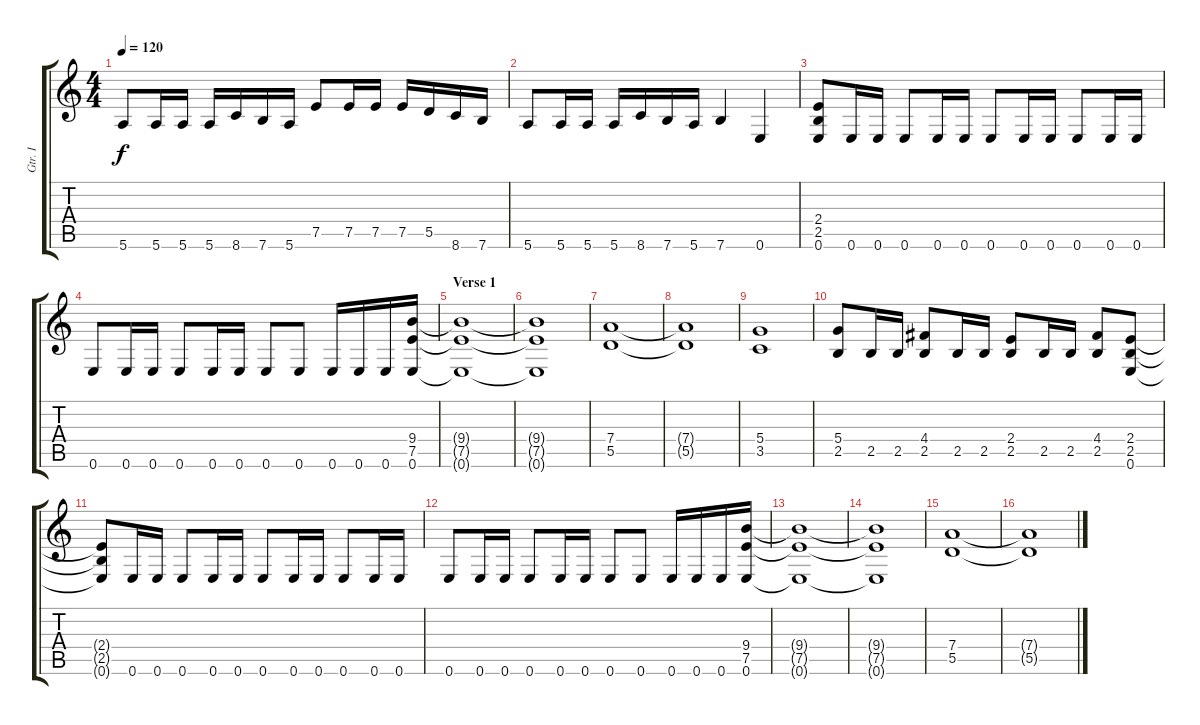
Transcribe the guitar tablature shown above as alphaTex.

\track ("Gtr. I" "Gtr. I") {instrument distortionguitar}
\staff {score tabs}
\tuning (E4 B3 G3 D3 A2 E2) {hide}
\ts (4 4)
\tempo 120
\clef g2
\ks c
5.6.8{dy f} 5.6.16 5.6.16 5.6.16 8.6.16 7.6.16 5.6.16 7.5.8 7.5.16 7.5.16 7.5.16 5.5.16 8.6.16 7.6.16 |
5.6.8 5.6.16 5.6.16 5.6.16 8.6.16 7.6.16 5.6.16 7.6.4 0.6.4 |
(2.4 2.5 0.6).8 0.6.16 0.6.16 0.6.8 0.6.16 0.6.16 0.6.8 0.6.16 0.6.16 0.6.8 0.6.16 0.6.16 |
0.6.8 0.6.16 0.6.16 0.6.8 0.6.16 0.6.16 0.6.8 0.6.8 0.6.16 0.6.16 0.6.16 (9.4 7.5 0.6).16 |
\section ("" "Verse 1")
(9.4{t} 7.5{t} 0.6{t}).1 |
(9.4{t} 7.5{t} 0.6{t}).1 |
(7.4 5.5).1 |
(7.4{t} 5.5{t}).1 |
(5.4 3.5).1 |
(5.4 2.5).8 2.5.16 2.5.16 (4.4 2.5).8 2.5.16 2.5.16 (2.4 2.5).8 2.5.16 2.5.16 (4.4 2.5).8 (2.4 2.5 0.6).8 |
(2.4{t} 2.5{t} 0.6{t}).8 0.6.16 0.6.16 0.6.8 0.6.16 0.6.16 0.6.8 0.6.16 0.6.16 0.6.8 0.6.16 0.6.16 |
0.6.8 0.6.16 0.6.16 0.6.8 0.6.16 0.6.16 0.6.8 0.6.8 0.6.16 0.6.16 0.6.16 (9.4 7.5 0.6).16 |
(9.4{t} 7.5{t} 0.6{t}).1 |
(9.4{t} 7.5{t} 0.6{t}).1 |
(7.4 5.5).1 |
(7.4{t} 5.5{t}).1
